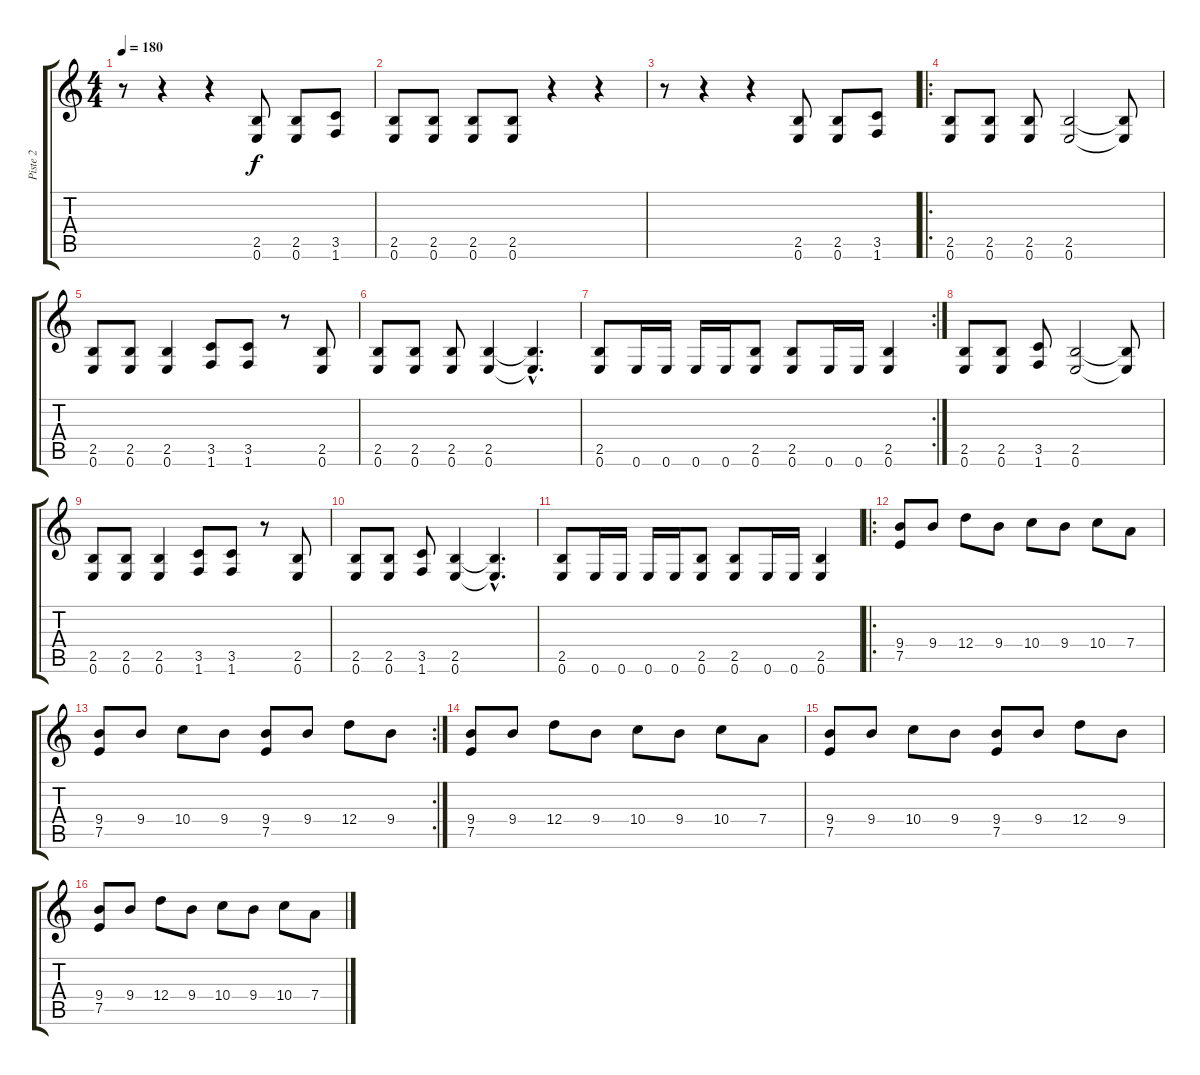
\track ("Piste 2" "Piste 2") {instrument distortionguitar}
\staff {score tabs}
\tuning (E4 B3 G3 D3 A2 E2) {hide}
\ts (4 4)
\tempo 180
\clef g2
\ks c
r.8{dy f} r.4 r.4 (2.5 0.6).8 (2.5 0.6).8 (3.5 1.6).8 |
(2.5 0.6).8 (2.5 0.6).8 (2.5 0.6).8 (2.5 0.6).8 r.4 r.4 |
r.8 r.4 r.4 (2.5 0.6).8 (2.5 0.6).8 (3.5 1.6).8 |
\ro
(2.5 0.6).8 (2.5 0.6).8 (2.5 0.6).8 (2.5 0.6).2 (2.5{t} 0.6{t}).8 |
(2.5 0.6).8 (2.5 0.6).8 (2.5 0.6).4 (3.5 1.6).8 (3.5 1.6).8 r.8 (2.5 0.6).8 |
(2.5 0.6).8 (2.5 0.6).8 (2.5 0.6).8 (2.5 0.6).4 (2.5{hac t} 0.6{hac t}).4{d} |
\rc 2
(2.5 0.6).8 0.6.16 0.6.16 0.6.16 0.6.16 (2.5 0.6).8 (2.5 0.6).8 0.6.16 0.6.16 (2.5 0.6).4 |
(2.5 0.6).8 (2.5 0.6).8 (3.5 1.6).8 (2.5 0.6).2 (2.5{t} 0.6{t}).8 |
(2.5 0.6).8 (2.5 0.6).8 (2.5 0.6).4 (3.5 1.6).8 (3.5 1.6).8 r.8 (2.5 0.6).8 |
(2.5 0.6).8 (2.5 0.6).8 (3.5 1.6).8 (2.5 0.6).4 (2.5{hac t} 0.6{hac t}).4{d} |
(2.5 0.6).8 0.6.16 0.6.16 0.6.16 0.6.16 (2.5 0.6).8 (2.5 0.6).8 0.6.16 0.6.16 (2.5 0.6).4 |
\ro
(9.4 7.5).8 9.4.8 12.4.8 9.4.8 10.4.8 9.4.8 10.4.8 7.4.8 |
\rc 2
(9.4 7.5).8 9.4.8 10.4.8 9.4.8 (9.4 7.5).8 9.4.8 12.4.8 9.4.8 |
(9.4 7.5).8 9.4.8 12.4.8 9.4.8 10.4.8 9.4.8 10.4.8 7.4.8 |
(9.4 7.5).8 9.4.8 10.4.8 9.4.8 (9.4 7.5).8 9.4.8 12.4.8 9.4.8 |
(9.4 7.5).8 9.4.8 12.4.8 9.4.8 10.4.8 9.4.8 10.4.8 7.4.8
